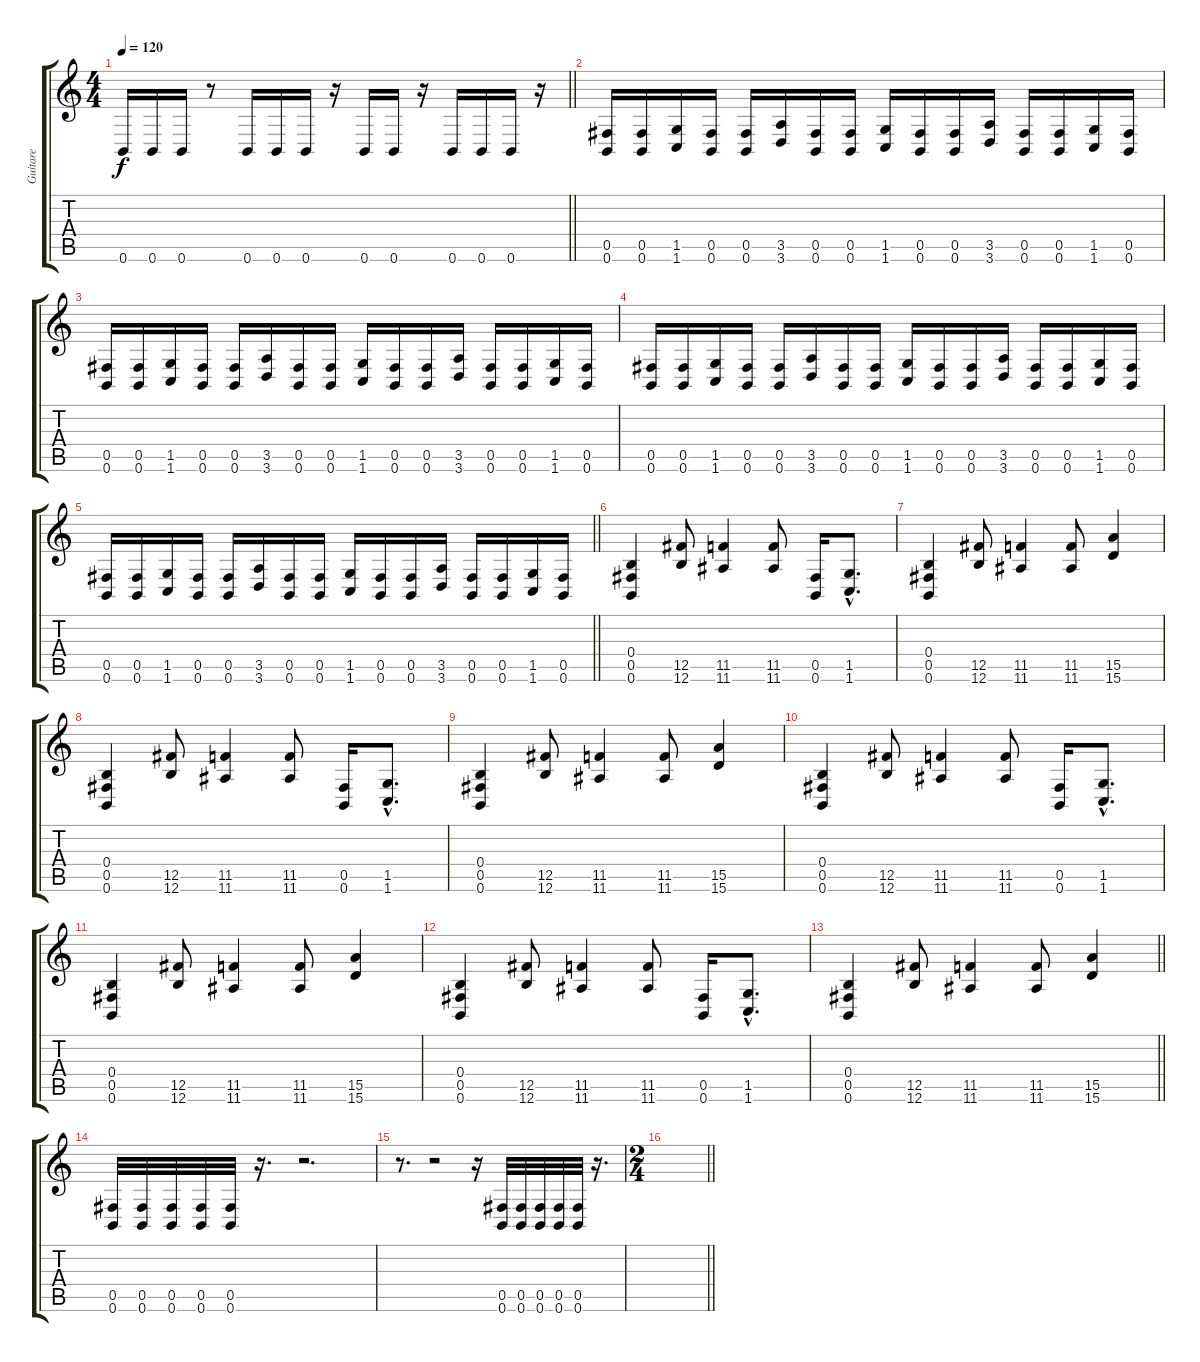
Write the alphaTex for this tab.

\track ("Guitare" "Guitare") {instrument distortionguitar}
\staff {score tabs}
\tuning (B3 Gb3 D3 B2 Gb2 B1) {hide}
\ts (4 4)
\tempo 120
\clef g2
\barLineRight lightlight
\ks c
0.6.16{dy f} 0.6.16 0.6.16 r.8 0.6.16 0.6.16 0.6.16 r.16 0.6.16 0.6.16 r.16 0.6.16 0.6.16 0.6.16 r.16 |
(0.5 0.6).16 (0.5 0.6).16 (1.5 1.6).16 (0.5 0.6).16 (0.5 0.6).16 (3.5 3.6).16 (0.5 0.6).16 (0.5 0.6).16 (1.5 1.6).16 (0.5 0.6).16 (0.5 0.6).16 (3.5 3.6).16 (0.5 0.6).16 (0.5 0.6).16 (1.5 1.6).16 (0.5 0.6).16 |
(0.5 0.6).16 (0.5 0.6).16 (1.5 1.6).16 (0.5 0.6).16 (0.5 0.6).16 (3.5 3.6).16 (0.5 0.6).16 (0.5 0.6).16 (1.5 1.6).16 (0.5 0.6).16 (0.5 0.6).16 (3.5 3.6).16 (0.5 0.6).16 (0.5 0.6).16 (1.5 1.6).16 (0.5 0.6).16 |
(0.5 0.6).16 (0.5 0.6).16 (1.5 1.6).16 (0.5 0.6).16 (0.5 0.6).16 (3.5 3.6).16 (0.5 0.6).16 (0.5 0.6).16 (1.5 1.6).16 (0.5 0.6).16 (0.5 0.6).16 (3.5 3.6).16 (0.5 0.6).16 (0.5 0.6).16 (1.5 1.6).16 (0.5 0.6).16 |
\barLineRight lightlight
(0.5 0.6).16 (0.5 0.6).16 (1.5 1.6).16 (0.5 0.6).16 (0.5 0.6).16 (3.5 3.6).16 (0.5 0.6).16 (0.5 0.6).16 (1.5 1.6).16 (0.5 0.6).16 (0.5 0.6).16 (3.5 3.6).16 (0.5 0.6).16 (0.5 0.6).16 (1.5 1.6).16 (0.5 0.6).16 |
(0.4 0.5 0.6).4 (12.5 12.6).8 (11.5 11.6).4 (11.5 11.6).8 (0.5 0.6).16 (1.5{hac} 1.6{hac}).8{d} |
(0.4 0.5 0.6).4 (12.5 12.6).8 (11.5 11.6).4 (11.5 11.6).8 (15.5 15.6).4 |
(0.4 0.5 0.6).4 (12.5 12.6).8 (11.5 11.6).4 (11.5 11.6).8 (0.5 0.6).16 (1.5{hac} 1.6{hac}).8{d} |
(0.4 0.5 0.6).4 (12.5 12.6).8 (11.5 11.6).4 (11.5 11.6).8 (15.5 15.6).4 |
(0.4 0.5 0.6).4 (12.5 12.6).8 (11.5 11.6).4 (11.5 11.6).8 (0.5 0.6).16 (1.5{hac} 1.6{hac}).8{d} |
(0.4 0.5 0.6).4 (12.5 12.6).8 (11.5 11.6).4 (11.5 11.6).8 (15.5 15.6).4 |
(0.4 0.5 0.6).4 (12.5 12.6).8 (11.5 11.6).4 (11.5 11.6).8 (0.5 0.6).16 (1.5{hac} 1.6{hac}).8{d} |
\barLineRight lightlight
(0.4 0.5 0.6).4 (12.5 12.6).8 (11.5 11.6).4 (11.5 11.6).8 (15.5 15.6).4 |
(0.5 0.6).32 (0.5 0.6).32 (0.5 0.6).32 (0.5 0.6).32 (0.5 0.6).32 r.16{d} r.2{d} |
r.8{d} r.2 r.16 (0.5 0.6).32 (0.5 0.6).32 (0.5 0.6).32 (0.5 0.6).32 (0.5 0.6).32 r.16{d} |
\ts (2 4)
\barLineRight lightlight
